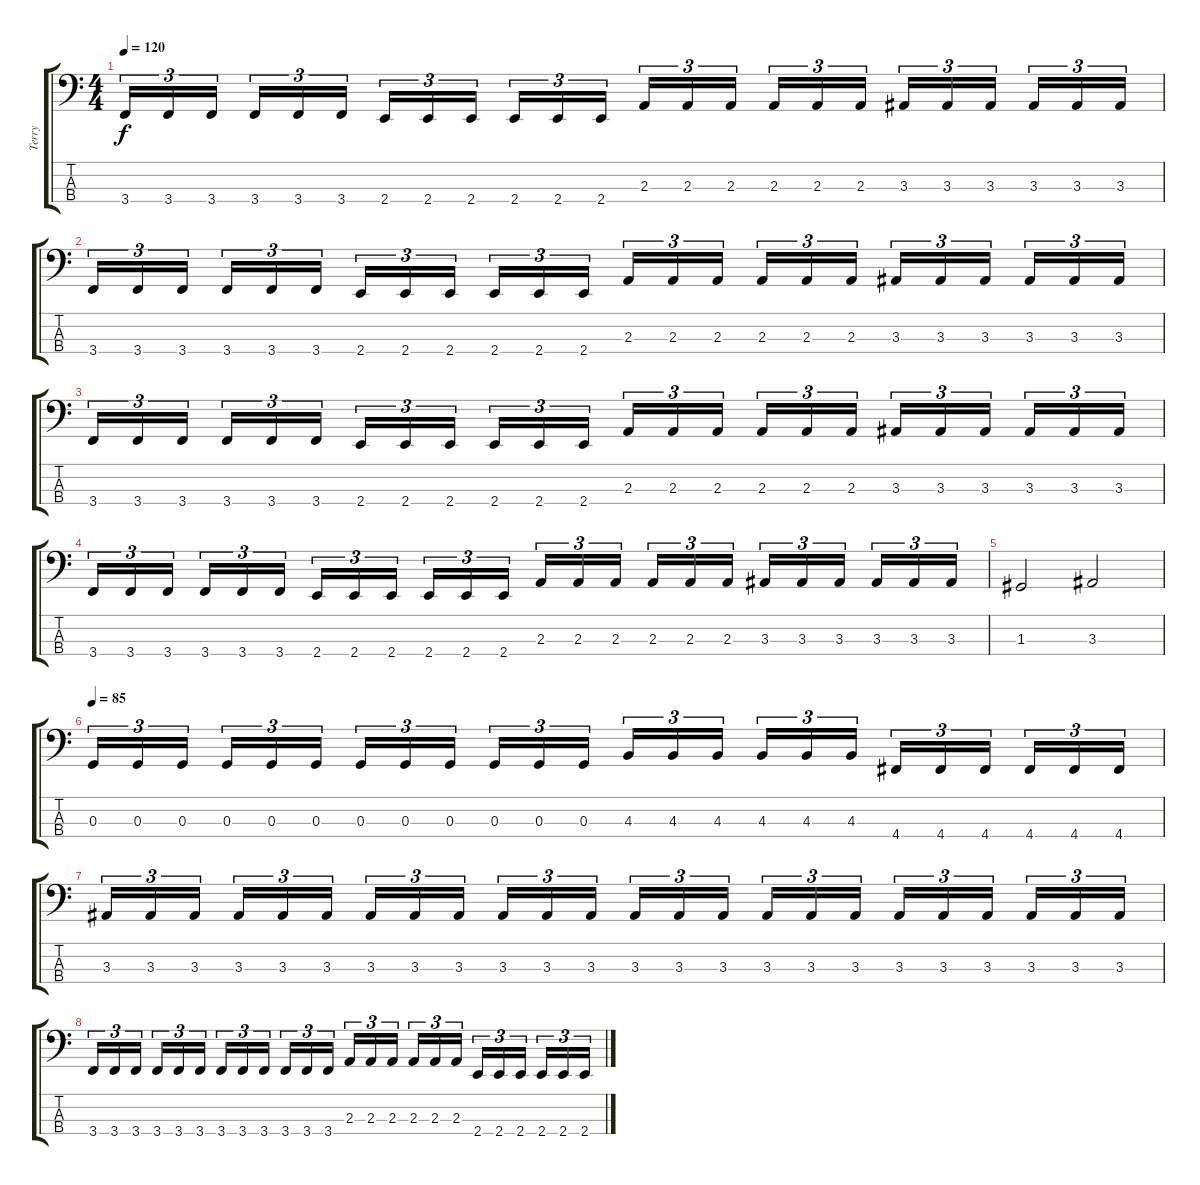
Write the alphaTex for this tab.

\track ("Terry" "Terry") {instrument electricbassfinger}
\staff {score tabs}
\tuning (F2 C2 G1 D1) {hide}
\ts (4 4)
\tempo 120
\clef f4
\ks c
3.4.16{tu (3 2) dy f} 3.4.16{tu (3 2)} 3.4.16{tu (3 2)} 3.4.16{tu (3 2)} 3.4.16{tu (3 2)} 3.4.16{tu (3 2)} 2.4.16{tu (3 2)} 2.4.16{tu (3 2)} 2.4.16{tu (3 2)} 2.4.16{tu (3 2)} 2.4.16{tu (3 2)} 2.4.16{tu (3 2)} 2.3.16{tu (3 2)} 2.3.16{tu (3 2)} 2.3.16{tu (3 2)} 2.3.16{tu (3 2)} 2.3.16{tu (3 2)} 2.3.16{tu (3 2)} 3.3.16{tu (3 2)} 3.3.16{tu (3 2)} 3.3.16{tu (3 2)} 3.3.16{tu (3 2)} 3.3.16{tu (3 2)} 3.3.16{tu (3 2)} |
3.4.16{tu (3 2)} 3.4.16{tu (3 2)} 3.4.16{tu (3 2)} 3.4.16{tu (3 2)} 3.4.16{tu (3 2)} 3.4.16{tu (3 2)} 2.4.16{tu (3 2)} 2.4.16{tu (3 2)} 2.4.16{tu (3 2)} 2.4.16{tu (3 2)} 2.4.16{tu (3 2)} 2.4.16{tu (3 2)} 2.3.16{tu (3 2)} 2.3.16{tu (3 2)} 2.3.16{tu (3 2)} 2.3.16{tu (3 2)} 2.3.16{tu (3 2)} 2.3.16{tu (3 2)} 3.3.16{tu (3 2)} 3.3.16{tu (3 2)} 3.3.16{tu (3 2)} 3.3.16{tu (3 2)} 3.3.16{tu (3 2)} 3.3.16{tu (3 2)} |
3.4.16{tu (3 2)} 3.4.16{tu (3 2)} 3.4.16{tu (3 2)} 3.4.16{tu (3 2)} 3.4.16{tu (3 2)} 3.4.16{tu (3 2)} 2.4.16{tu (3 2)} 2.4.16{tu (3 2)} 2.4.16{tu (3 2)} 2.4.16{tu (3 2)} 2.4.16{tu (3 2)} 2.4.16{tu (3 2)} 2.3.16{tu (3 2)} 2.3.16{tu (3 2)} 2.3.16{tu (3 2)} 2.3.16{tu (3 2)} 2.3.16{tu (3 2)} 2.3.16{tu (3 2)} 3.3.16{tu (3 2)} 3.3.16{tu (3 2)} 3.3.16{tu (3 2)} 3.3.16{tu (3 2)} 3.3.16{tu (3 2)} 3.3.16{tu (3 2)} |
3.4.16{tu (3 2)} 3.4.16{tu (3 2)} 3.4.16{tu (3 2)} 3.4.16{tu (3 2)} 3.4.16{tu (3 2)} 3.4.16{tu (3 2)} 2.4.16{tu (3 2)} 2.4.16{tu (3 2)} 2.4.16{tu (3 2)} 2.4.16{tu (3 2)} 2.4.16{tu (3 2)} 2.4.16{tu (3 2)} 2.3.16{tu (3 2)} 2.3.16{tu (3 2)} 2.3.16{tu (3 2)} 2.3.16{tu (3 2)} 2.3.16{tu (3 2)} 2.3.16{tu (3 2)} 3.3.16{tu (3 2)} 3.3.16{tu (3 2)} 3.3.16{tu (3 2)} 3.3.16{tu (3 2)} 3.3.16{tu (3 2)} 3.3.16{tu (3 2)} |
1.3.2 3.3.2 |
\tempo 85
0.3.16{tu (3 2)} 0.3.16{tu (3 2)} 0.3.16{tu (3 2)} 0.3.16{tu (3 2)} 0.3.16{tu (3 2)} 0.3.16{tu (3 2)} 0.3.16{tu (3 2)} 0.3.16{tu (3 2)} 0.3.16{tu (3 2)} 0.3.16{tu (3 2)} 0.3.16{tu (3 2)} 0.3.16{tu (3 2)} 4.3.16{tu (3 2)} 4.3.16{tu (3 2)} 4.3.16{tu (3 2)} 4.3.16{tu (3 2)} 4.3.16{tu (3 2)} 4.3.16{tu (3 2)} 4.4.16{tu (3 2)} 4.4.16{tu (3 2)} 4.4.16{tu (3 2)} 4.4.16{tu (3 2)} 4.4.16{tu (3 2)} 4.4.16{tu (3 2)} |
3.3.16{tu (3 2)} 3.3.16{tu (3 2)} 3.3.16{tu (3 2)} 3.3.16{tu (3 2)} 3.3.16{tu (3 2)} 3.3.16{tu (3 2)} 3.3.16{tu (3 2)} 3.3.16{tu (3 2)} 3.3.16{tu (3 2)} 3.3.16{tu (3 2)} 3.3.16{tu (3 2)} 3.3.16{tu (3 2)} 3.3.16{tu (3 2)} 3.3.16{tu (3 2)} 3.3.16{tu (3 2)} 3.3.16{tu (3 2)} 3.3.16{tu (3 2)} 3.3.16{tu (3 2)} 3.3.16{tu (3 2)} 3.3.16{tu (3 2)} 3.3.16{tu (3 2)} 3.3.16{tu (3 2)} 3.3.16{tu (3 2)} 3.3.16{tu (3 2)} |
3.4.16{tu (3 2)} 3.4.16{tu (3 2)} 3.4.16{tu (3 2)} 3.4.16{tu (3 2)} 3.4.16{tu (3 2)} 3.4.16{tu (3 2)} 3.4.16{tu (3 2)} 3.4.16{tu (3 2)} 3.4.16{tu (3 2)} 3.4.16{tu (3 2)} 3.4.16{tu (3 2)} 3.4.16{tu (3 2)} 2.3.16{tu (3 2)} 2.3.16{tu (3 2)} 2.3.16{tu (3 2)} 2.3.16{tu (3 2)} 2.3.16{tu (3 2)} 2.3.16{tu (3 2)} 2.4.16{tu (3 2)} 2.4.16{tu (3 2)} 2.4.16{tu (3 2)} 2.4.16{tu (3 2)} 2.4.16{tu (3 2)} 2.4.16{tu (3 2)}
